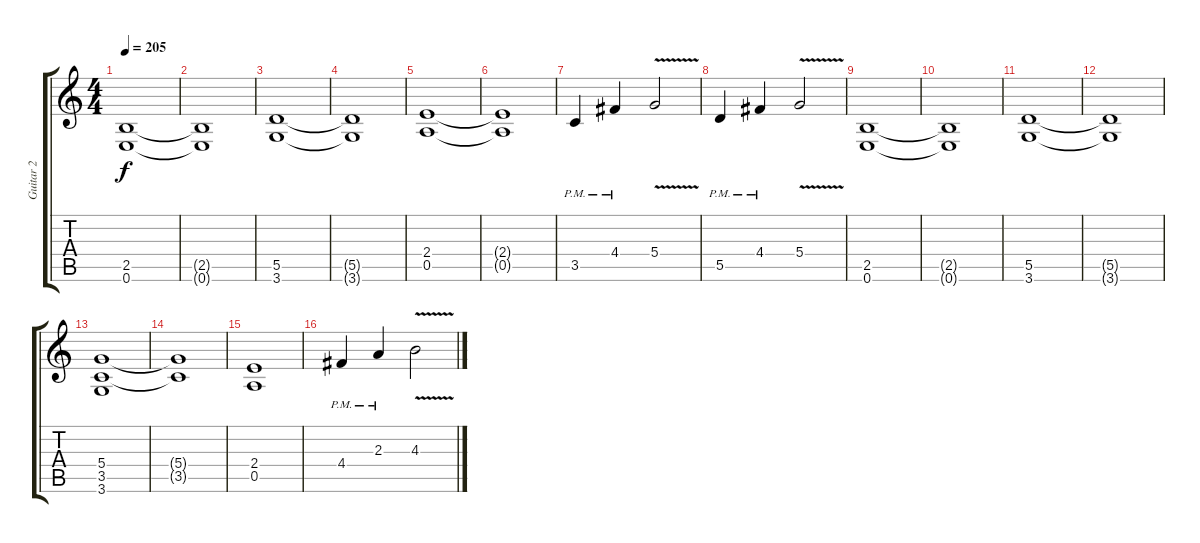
\track ("Guitar 2" "Guitar 2") {instrument distortionguitar}
\staff {score tabs}
\tuning (E4 B3 G3 D3 A2 E2) {hide}
\ts (4 4)
\tempo 205
\clef g2
\ks c
(2.5 0.6).1{dy f} |
(2.5{t} 0.6{t}).1 |
(5.5 3.6).1 |
(5.5{t} 3.6{t}).1 |
(2.4 0.5).1 |
(2.4{t} 0.5{t}).1 |
3.5{pm}.4 4.4{pm}.4 5.4{v}.2 |
5.5{pm}.4 4.4{pm}.4 5.4{v}.2 |
(2.5 0.6).1 |
(2.5{t} 0.6{t}).1 |
(5.5 3.6).1 |
(5.5{t} 3.6{t}).1 |
(5.4 3.5 3.6).1 |
(5.4{t} 3.5{t}).1 |
(2.4 0.5).1 |
4.4{pm}.4 2.3{pm}.4 4.3{v}.2
